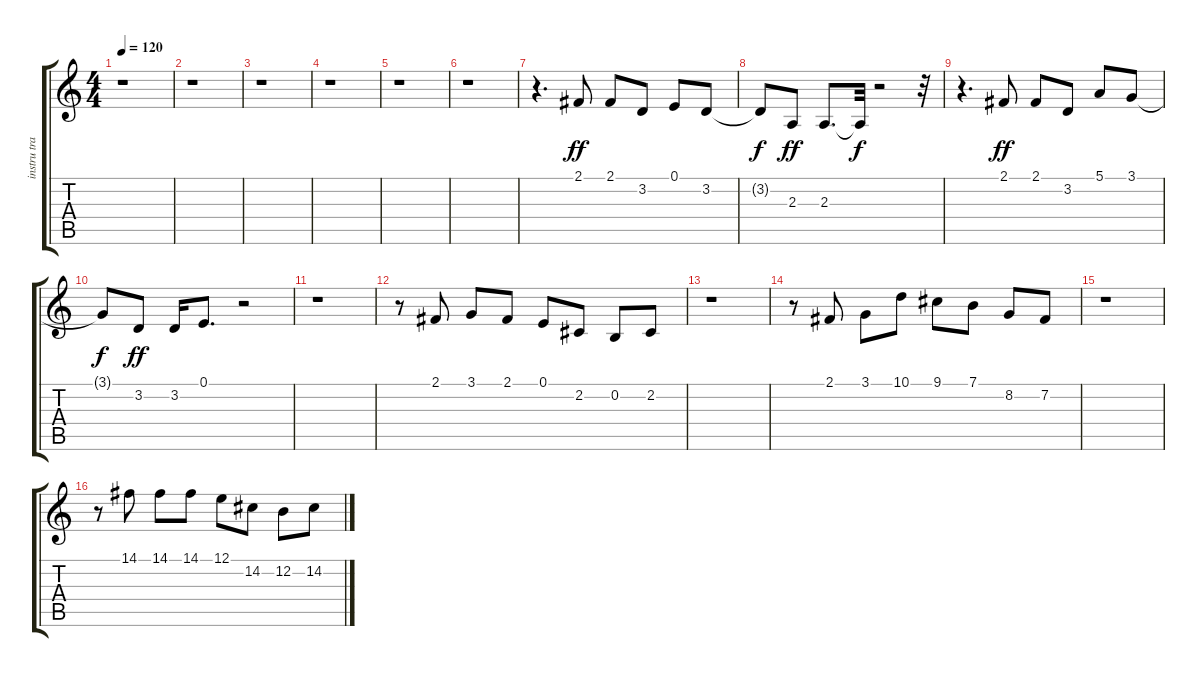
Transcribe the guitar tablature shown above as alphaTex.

\track ("instru trad" "instru tra") {instrument shamisen}
\staff {score tabs}
\tuning (E4 B3 G3 D3 A2 E2) {hide}
\ts (4 4)
\tempo 120
\clef g2
\ks c
r.1{dy ff} |
r.1 |
r.1 |
r.1 |
r.1 |
r.1 |
r.4{d} 2.1.8 2.1.8 3.2.8 0.1.8 3.2.8 |
3.2{t}.8{dy f} 2.3.8{dy ff} 2.3.8{d} 2.3{t}.32{dy f} r.2 r.32 |
r.4{d} 2.1.8{dy ff} 2.1.8 3.2.8 5.1.8 3.1.8 |
3.1{t}.8{dy f} 3.2.8{dy ff} 3.2.16 0.1.8{d} r.2 |
r.1 |
r.8 2.1.8 3.1.8 2.1.8 0.1.8 2.2.8 0.2.8 2.2.8 |
r.1 |
r.8 2.1.8 3.1.8 10.1.8 9.1.8 7.1.8 8.2.8 7.2.8 |
r.1 |
r.8 14.1.8 14.1.8 14.1.8 12.1.8 14.2.8 12.2.8 14.2.8
